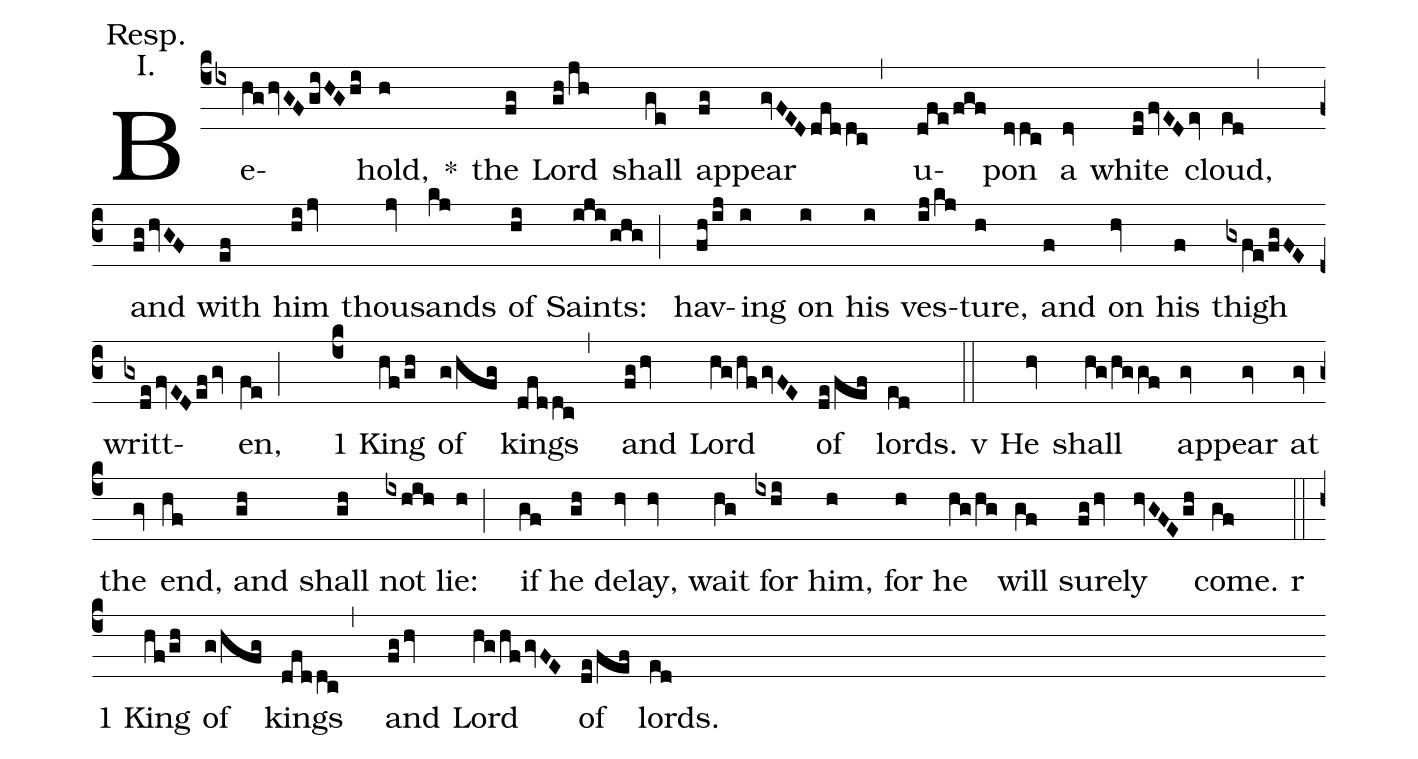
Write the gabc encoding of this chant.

annotation: Resp.;
annotation: I.;
%%
(cb4) Be(hghvGFgiHGhi)hold,(h) <sp>*</sp>() the(fg) Lord(gh/jh) shall(ge) ap(fg)pear(gvFEDdfddc,) u(dfe/fgf)pon(dvdc) a(dv) white(defvEDev) cloud,(ed,) (c3) and(fghvGF) with(ef) him(hijv) thou(jv)sands(kj) of(hi) Saints:(iji/ghg;) hav(fh/ij)ing(i) on(i) his(i) ves(ij/kj)ture,(h) and(f) on(hv) his(f) thigh(gxfe/fgFE) writt(gxdefvEDefgv)en,(fe;) (c4) <sp>1</sp> King(hf/gh) of(g/hfg) kings(dfddc,) and(fghv) Lord(hg/hfgvFE) of(de/fef) lords.(ed)

<sp>v</sp>(::) He(hv) shall(hg/hggf) ap(gv)pear(gv) at(gv) the(gv) end,(hf) and(gh) shall(gh) not(ixhih) lie:(h;) if(gf) he(gh) de(hv)lay,(hv) wait(hg) for(ixhi) him,(h) for(h) he(hg/hg) will(gf) sure(fghv)ly(hvGFEgh) come.(gf)

<sp>r</sp>(::) <sp>1</sp> King(hf/gh) of(g/hfg) kings(dfddc,) and(fghv) Lord(hg/hfgvFE) of(de/fef) lords.(ed)
